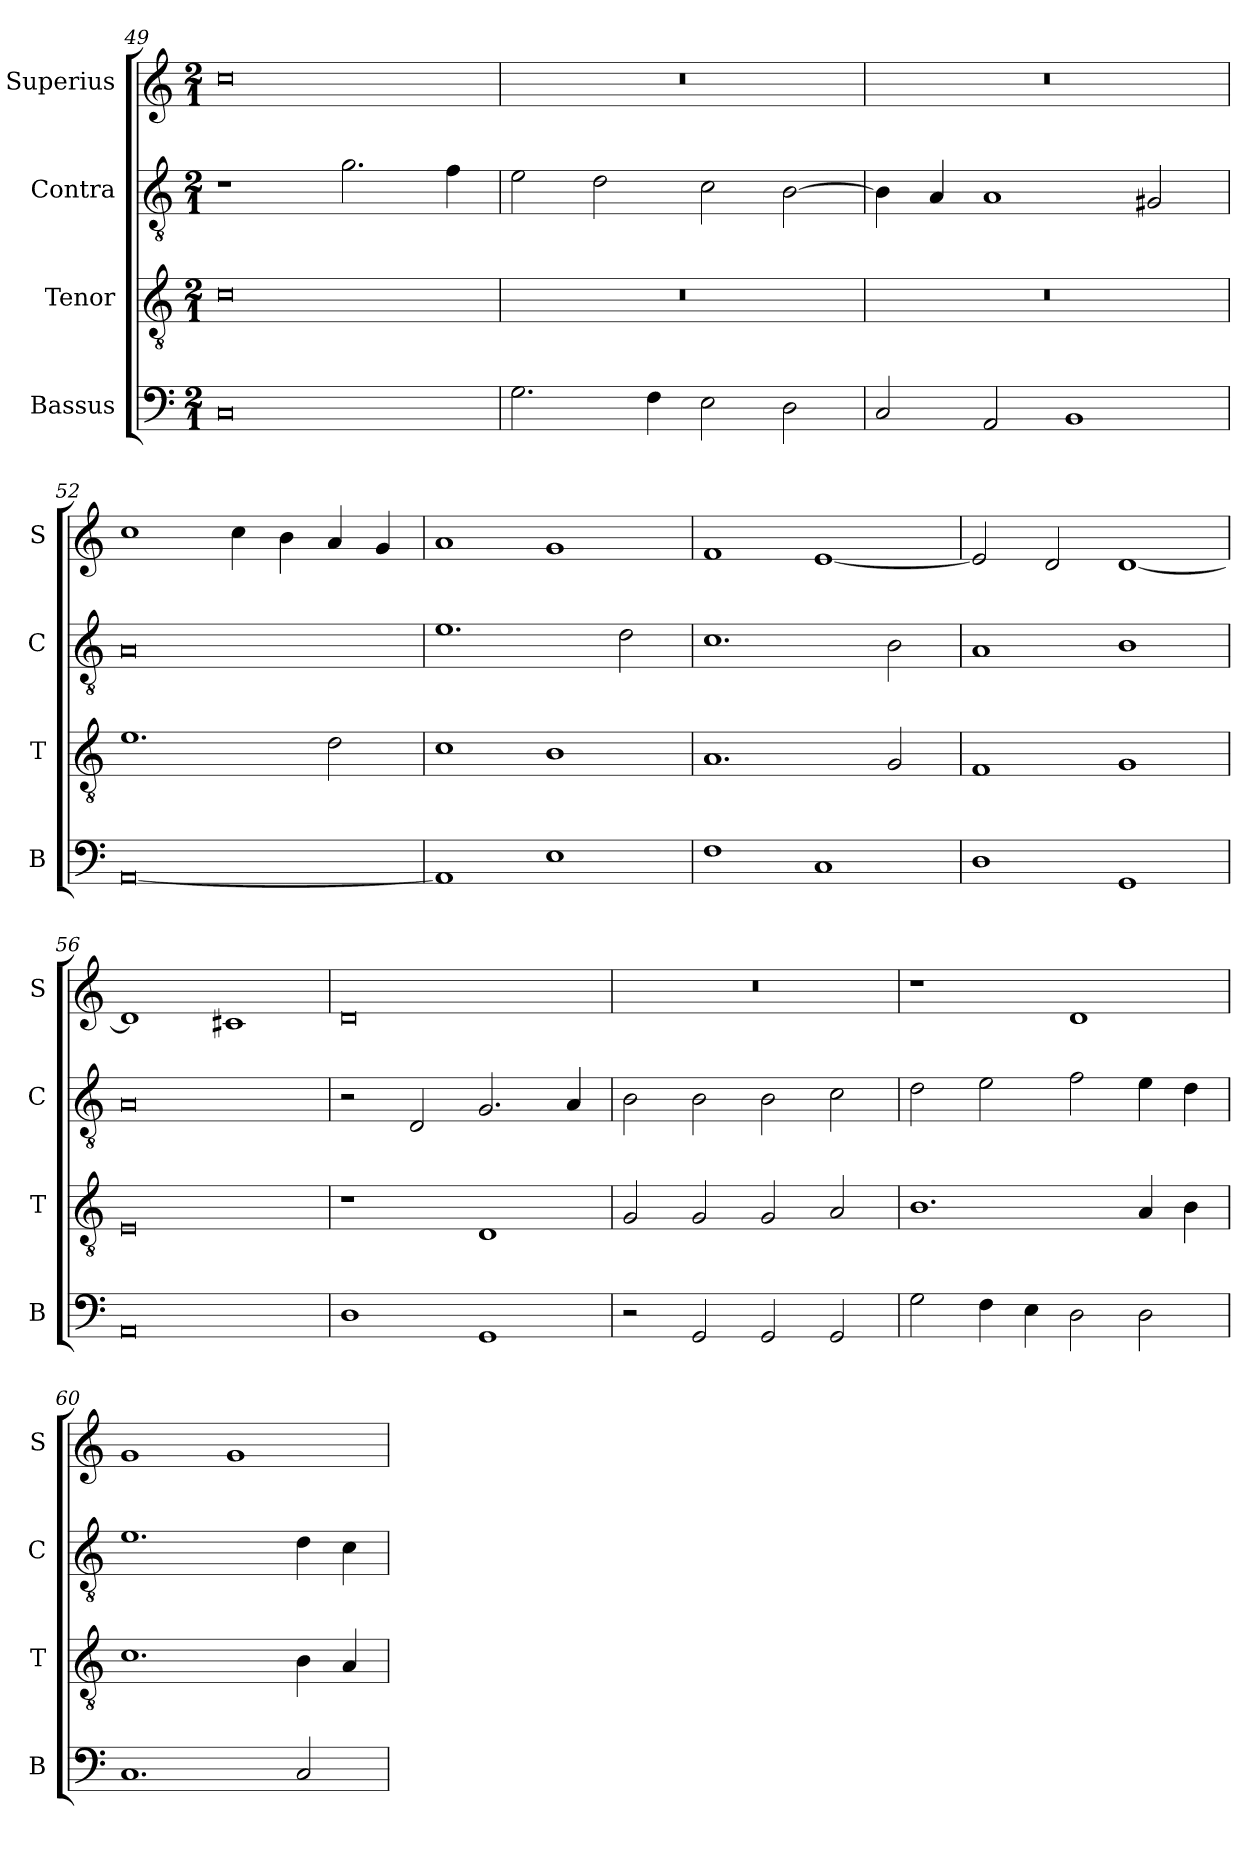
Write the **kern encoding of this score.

**kern	**kern	**kern	**kern
*part4	*part3	*part2	*part1
*staff4	*staff3	*staff2	*staff1
*I"Bassus	*I"Tenor	*I"Contra	*I"Superius
*I'B	*I'T	*I'C	*I'S
*clefF4	*clefGv2	*clefGv2	*clefG2
*k[]	*k[]	*k[]	*k[]
*M2/1	*M2/1	*M2/1	*M2/1
=49	=49	=49	=49
0C	0c	1r	0cc
.	.	2.g\	.
.	.	4f\	.
=50	=50	=50	=50
2.G\	0r	2e\	0r
.	.	2d\	.
4F\	.	.	.
2E\	.	2c\	.
2D\	.	[2B\	.
=51	=51	=51	=51
2C/	0r	4B\]	0r
.	.	4A/	.
2AA/	.	1A	.
1BB	.	.	.
.	.	2G#X/	.
=52	=52	=52	=52
[0AA	1.e	0A	1cc
.	.	.	4cc\
.	.	.	4b\
.	2d\	.	4a/
.	.	.	4g/
=53	=53	=53	=53
1AA]	1c	1.e	1a
1E	1B	.	1g
.	.	2d\	.
=54	=54	=54	=54
1F	1.A	1.c	1f
1C	.	.	[1e
.	2G/	2B\	.
=55	=55	=55	=55
1D	1F	1A	2e/]
.	.	.	2d/
1GG	1G	1B	[1d
=56	=56	=56	=56
0AA	0E	0A	1d]
.	.	.	1c#X
=57	=57	=57	=57
1D	1r	2r	0d
.	.	2D/	.
1GG	1D	2.G/	.
.	.	4A/	.
=58	=58	=58	=58
2r	2G/	2B\	0r
2GG/	2G/	2B\	.
2GG/	2G/	2B\	.
2GG/	2A/	2c\	.
=59	=59	=59	=59
2G\	1.B	2d\	1r
4F\	.	2e\	.
4E\	.	.	.
2D\	.	2f\	1d
2D\	4A/	4e\	.
.	4B\	4d\	.
=60	=60	=60	=60
1.C	1.c	1.e	1g
.	.	.	1g
2C/	4B\	4d\	.
.	4A/	4c\	.
=	=	=	=
*-	*-	*-	*-
